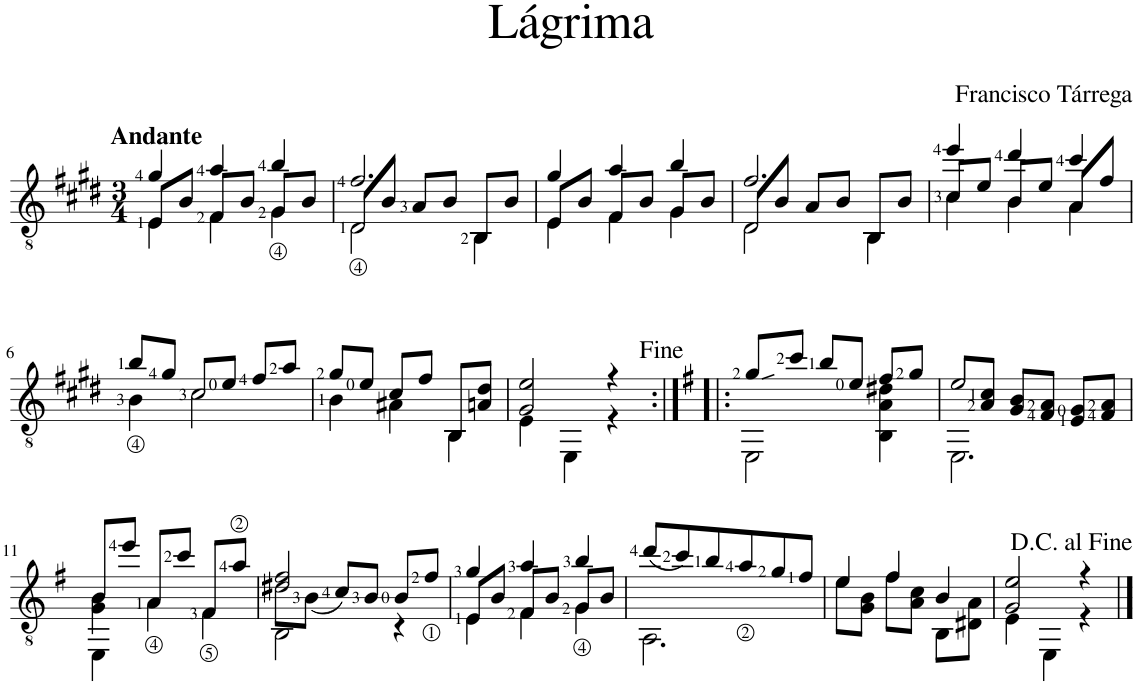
**kern
*part1
*staff1
*I"Classical Guitar
*I'Guit.
*clefGv2
*k[f#c#g#d#]
*M3/4
=1
*^
*	*^
!LO:TX:a:B:t=Andante	!	!
4g#/	4E\	8E/L
.	.	8B/J
4a/	4F#\	8F#/L
.	.	8B/J
4b/	4G#\	8G#/L
.	.	8B/J
=2	=2	=2
2.f#/	2D#\	8D#</L
.	.	8B/J
.	.	8A/L
.	.	8B/J
.	4BB\	8BB/L
.	.	8B/J
=3	=3	=3
4g#/	4E\	8E/L
.	.	8B/J
4a/	4F#\	8F#/L
.	.	8B/J
4b/	4G#\	8G#/L
.	.	8B/J
=4	=4	=4
2.f#/	2D#\	8D#/L
.	.	8B/J
.	.	8A/L
.	.	8B/J
.	4BB\	8BB/L
.	.	8B/J
=5	=5	=5
4ee/	4c#\	8c#/L
.	.	8e/J
4dd#/	4B\	8B/L
.	.	8e/J
4cc#/	4A\	8A/L
.	.	8f#/J
*	*v	*v
!!LO:LB:g=z
=6	=6
8b/L	4B\
8g#/J	.
8c#/L	2c#\
8e/J	.
8f#/L	.
8a/J	.
=7	=7
8g#/L	4B\
8e/J	.
8c#/L	4A#X\
8f#/J	.
8BB/L	4BB\
8An/ 8d#/J	.
=8	=8
2G#/ 2e/	4E\
.	4EE\
4r	4r
=9:|!|:	=9:|!|:
*k[f#]	*
8g/L	2EE\
8cc/J	.
8b/L	.
8e/J	.
8f#/L	4BB\ 4A\ 4d#X\
8g/J	.
=10	=10
*	*^
2e/	2.EE\	8e/L
.	.	8A/ 8c/J
.	.	8G/ 8B/L
.	.	8F#/ 8A/J
4ryy	.	8E/ 8G/L
.	.	8F#/ 8A/J
!!LO:LB:g=z	!!	!!
=11	=11	=11
8B/L	4EE\	4G\ 4B\
8ee/J	.	.
8A</L	2ryy	4A\
8cc/J	.	.
8F#</L	.	4F#\
8a/J	.	.
=12	=12	=12
2d#X/ 2f#/	2BB\	8d#\L
.	.	(<8B\J
.	.	8c/L)
.	.	8B/J
8B/L	4r	4ryy
8f#</J	.	.
=13	=13	=13
4g/	4E\	8E/L
.	.	8B/J
4a/	4F#\	8F#/L
.	.	8B/J
4b/	4G\	8G/L
.	.	8B/J
*	*v	*v
=14	=14
(<8dd/L	2.AA\
8cc/)	.
8b/	.
8a</	.
8g/	.
8f#/J	.
=15	=15
4e/	8e\L
.	8G\ 8B\J
4f#/	8f#\L
.	8A\ 8c\J
4B/	8BB\L
.	8D#X\ 8A\J
=16	=16
2G/ 2e/	4E\
.	4EE\
4r	4r
*v	*v
==
*-
